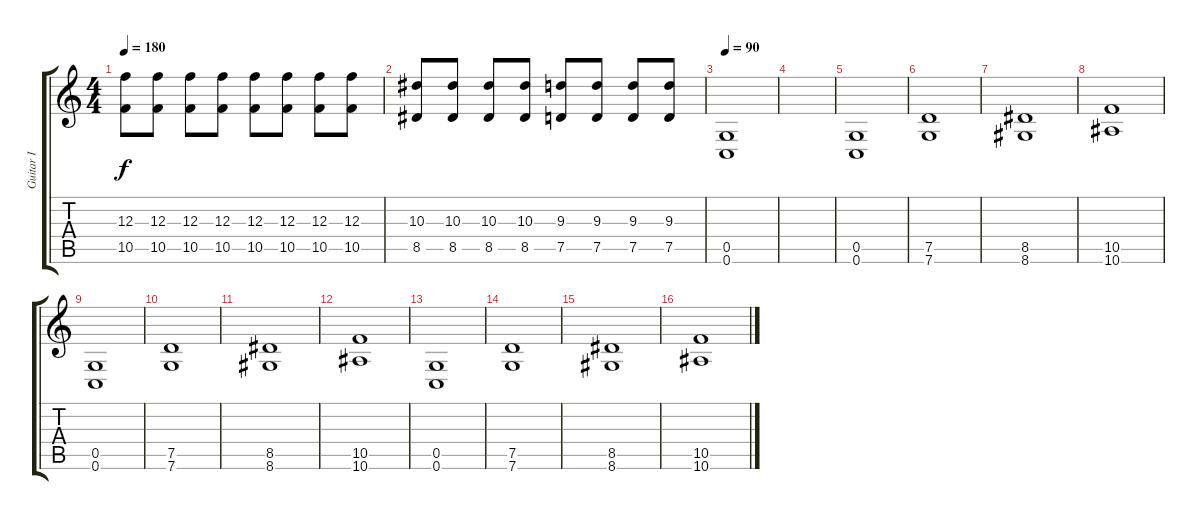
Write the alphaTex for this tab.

\track ("Guitar I" "Guitar I") {instrument distortionguitar}
\staff {score tabs}
\tuning (D4 A3 F3 C3 G2 C2) {hide}
\ts (4 4)
\tempo 180
\clef g2
\ks c
(12.3{t} 10.5{t}).8{dy f} (12.3 10.5).8 (12.3 10.5).8 (12.3 10.5).8 (12.3 10.5).8 (12.3 10.5).8 (12.3 10.5).8 (12.3 10.5).8 |
(10.3 8.5).8 (10.3 8.5).8 (10.3 8.5).8 (10.3 8.5).8 (9.3 7.5).8 (9.3 7.5).8 (9.3 7.5).8 (9.3 7.5).8 |
\tempo 90
(0.5 0.6).1 |
|
(0.5 0.6).1 |
(7.5 7.6).1 |
(8.5 8.6).1 |
(10.5 10.6).1 |
(0.5 0.6).1 |
(7.5 7.6).1 |
(8.5 8.6).1 |
(10.5 10.6).1 |
(0.5 0.6).1 |
(7.5 7.6).1 |
(8.5 8.6).1 |
(10.5 10.6).1
